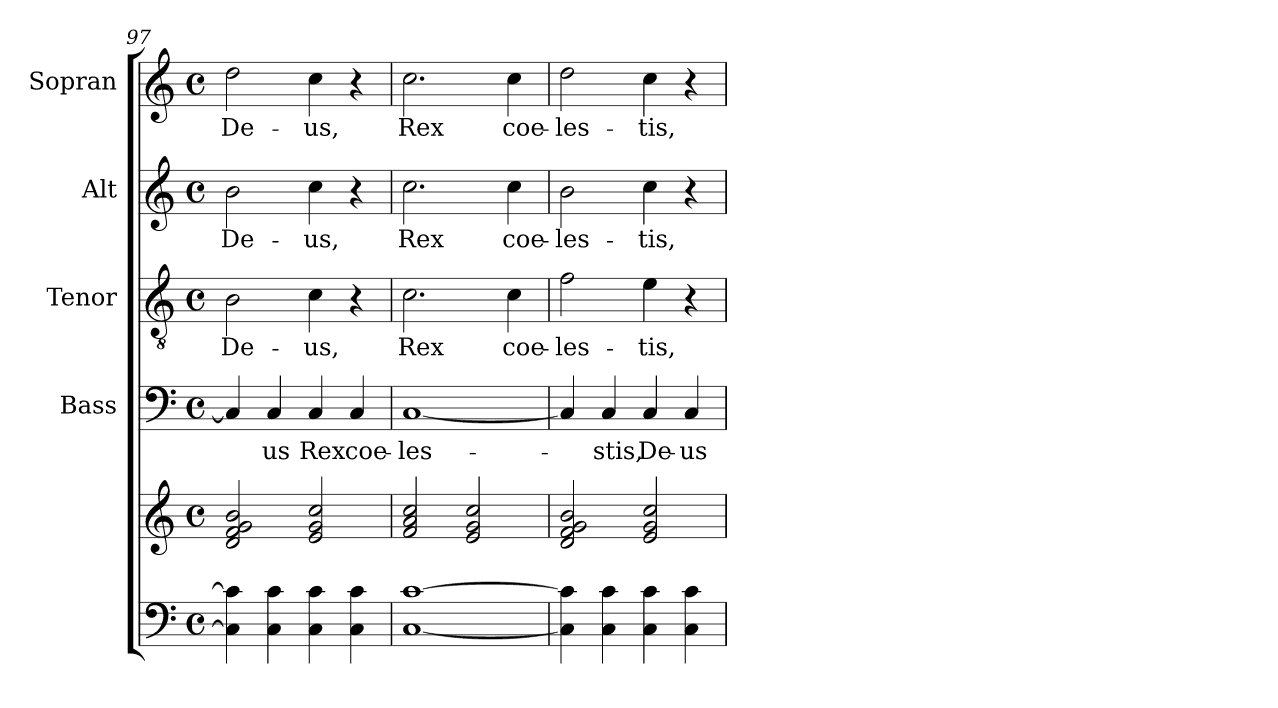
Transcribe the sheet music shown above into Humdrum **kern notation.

**kern	**kern	**kern	**text	**kern	**text	**kern	**text	**kern	**text
*part5	*part5	*part4	*part4	*part3	*part3	*part2	*part2	*part1	*part1
*staff6	*staff5	*staff4	*staff4	*staff3	*staff3	*staff2	*staff2	*staff1	*staff1
*	*	*I"Bass	*	*I"Tenor	*	*I"Alt	*	*I"Sopran	*
*	*	*I'B.	*	*I'T.	*	*I'A.	*	*I'S.	*
*clefF4	*clefG2	*clefF4	*	*clefGv2	*	*clefG2	*	*clefG2	*
*k[]	*k[]	*k[]	*	*k[]	*	*k[]	*	*k[]	*
*C:	*C:	*C:	*	*C:	*	*C:	*	*C:	*
*M4/4	*M4/4	*M4/4	*	*M4/4	*	*M4/4	*	*M4/4	*
*met(c)	*met(c)	*met(c)	*	*met(c)	*	*met(c)	*	*met(c)	*
=97	=97	=97	=97	=97	=97	=97	=97	=97	=97
!	!	!	!	!	!LO:LY:b	!	!LO:LY:b	!	!LO:LY:b
4C\] 4c\]	2d/ 2f/ 2g/ 2b/	4C/]	.	2B\	De-	2b\	De-	2dd\	De-
!	!	!	!LO:LY:b	!	!	!	!	!	!
4C\ 4c\	.	4C/	-us	.	.	.	.	.	.
!	!	!	!LO:LY:b	!	!LO:LY:b	!	!LO:LY:b	!	!LO:LY:b
4C\ 4c\	2e/ 2g/ 2cc/	4C/	Rex	4c\	-us,	4cc\	-us,	4cc\	-us,
!	!	!	!LO:LY:b	!	!	!	!	!	!
4C\ 4c\	.	4C/	coe-	4r	.	4r	.	4r	.
=98	=98	=98	=98	=98	=98	=98	=98	=98	=98
!	!	!	!LO:LY:b	!	!LO:LY:b	!	!LO:LY:b	!	!LO:LY:b
[1C [1c	2f/ 2a/ 2cc/	[1C	-les-	2.c\	Rex	2.cc\	Rex	2.cc\	Rex
.	2e/ 2g/ 2cc/	.	.	.	.	.	.	.	.
!	!	!	!	!	!LO:LY:b	!	!LO:LY:b	!	!LO:LY:b
.	.	.	.	4c\	coe-	4cc\	coe-	4cc\	coe-
=99	=99	=99	=99	=99	=99	=99	=99	=99	=99
!	!	!	!	!	!LO:LY:b	!	!LO:LY:b	!	!LO:LY:b
4C\] 4c\]	2d/ 2f/ 2g/ 2b/	4C/]	.	2f\	-les-	2b\	-les-	2dd\	-les-
!	!	!	!LO:LY:b	!	!	!	!	!	!
4C\ 4c\	.	4C/	-stis,	.	.	.	.	.	.
!	!	!	!LO:LY:b	!	!LO:LY:b	!	!LO:LY:b	!	!LO:LY:b
4C\ 4c\	2e/ 2g/ 2cc/	4C/	De-	4e\	-tis,	4cc\	-tis,	4cc\	-tis,
!	!	!	!LO:LY:b	!	!	!	!	!	!
4C\ 4c\	.	4C/	-us	4r	.	4r	.	4r	.
=	=	=	=	=	=	=	=	=	=
*-	*-	*-	*-	*-	*-	*-	*-	*-	*-
